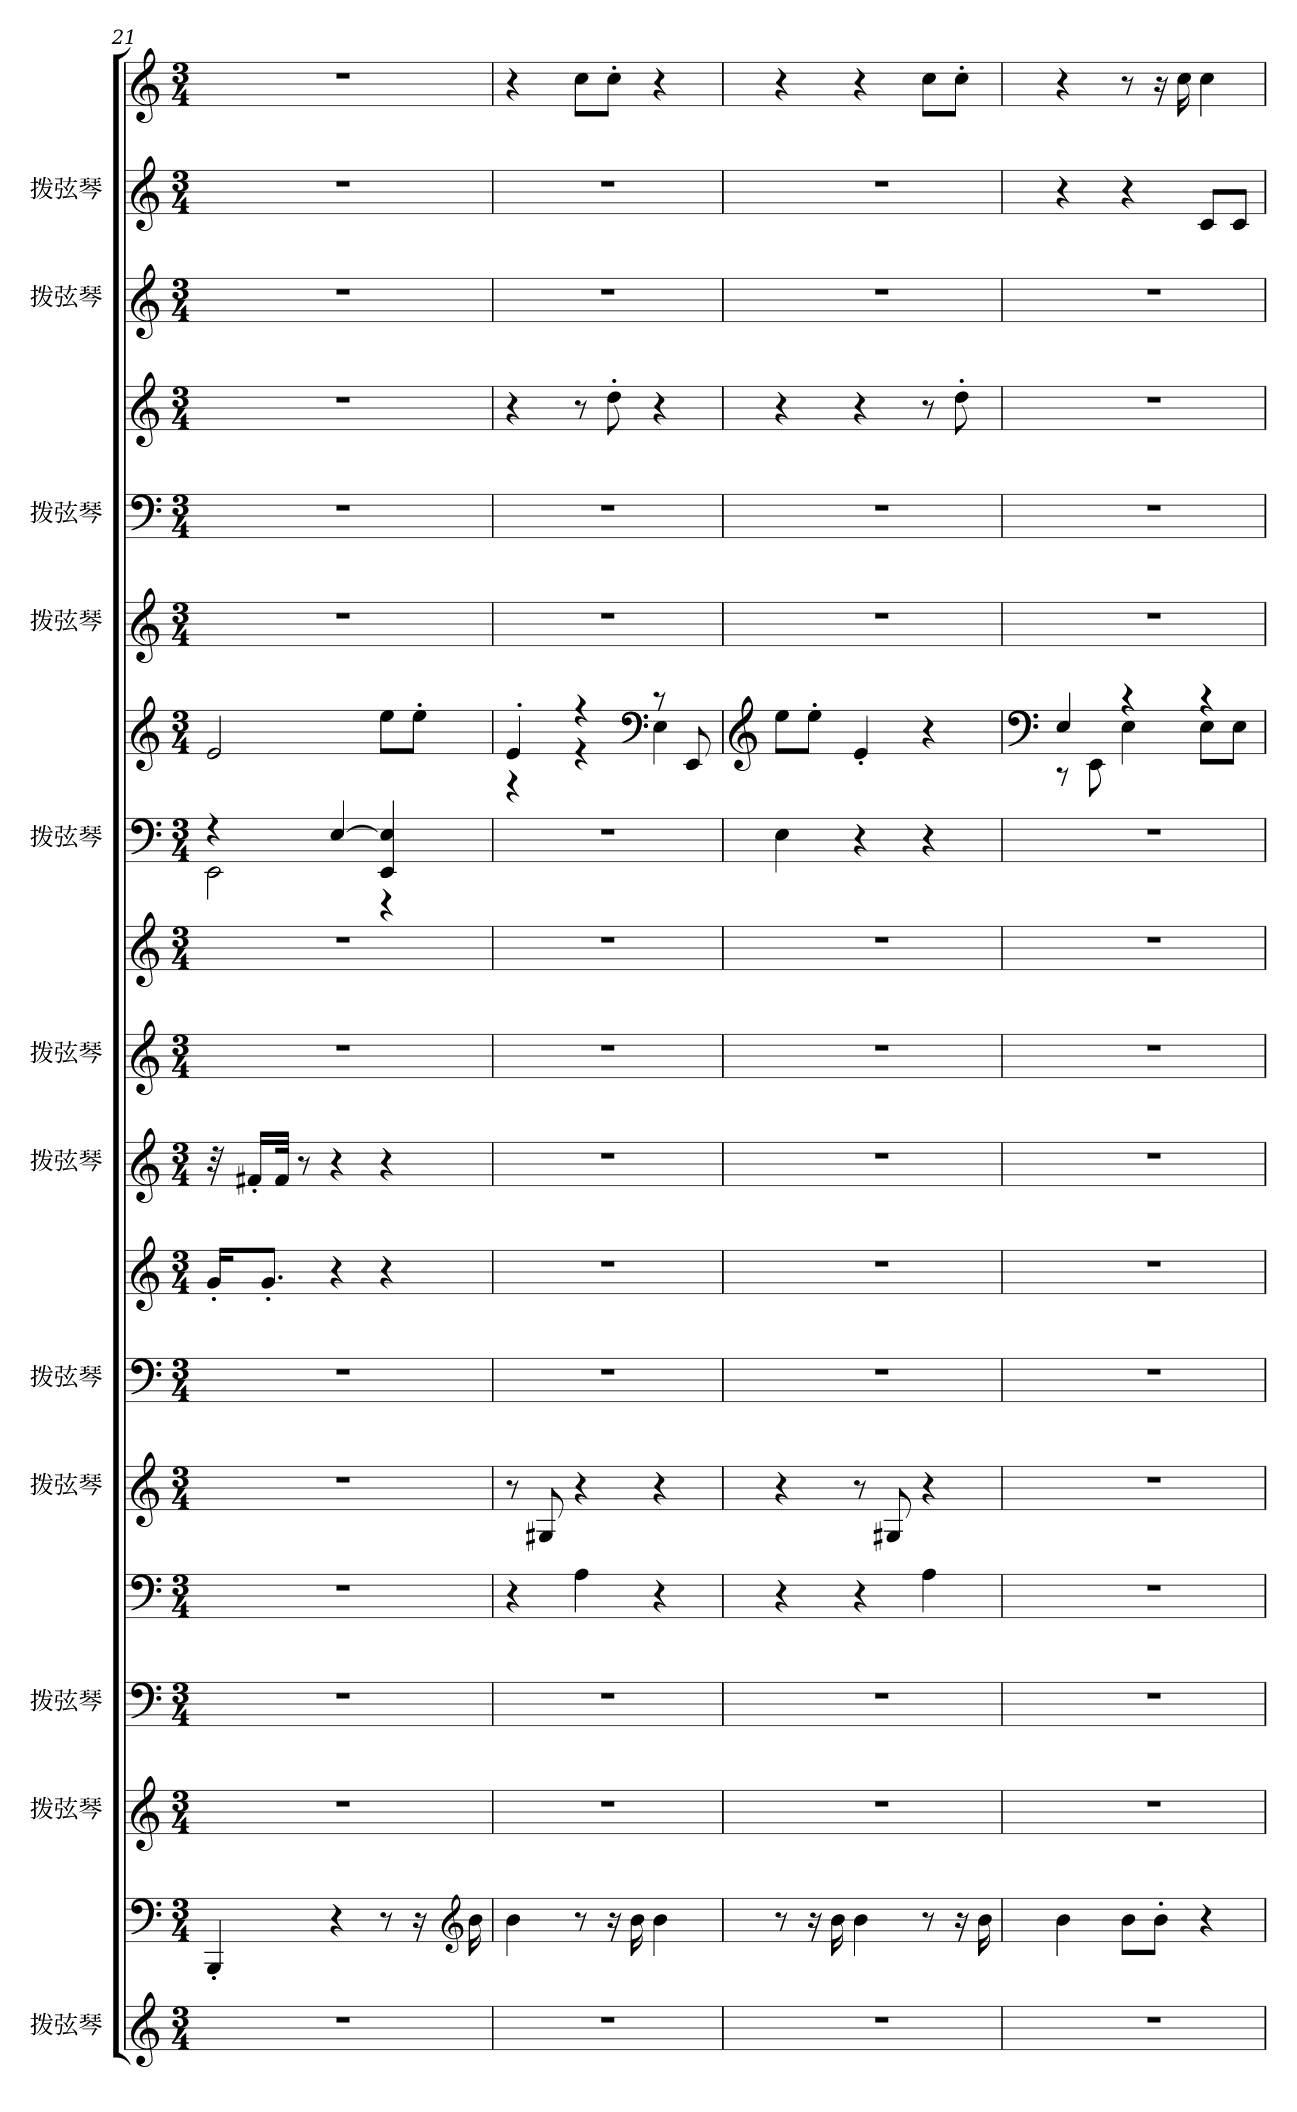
**kern	**kern	**kern	**kern	**kern	**kern	**kern	**kern	**kern	**kern	**kern	**kern	**kern	**kern	**kern	**kern	**kern	**kern	**kern
*part12	*part12	*part11	*part10	*part10	*part9	*part8	*part8	*part7	*part6	*part6	*part5	*part5	*part4	*part3	*part3	*part2	*part1	*part1
*staff19	*staff18	*staff17	*staff16	*staff15	*staff14	*staff13	*staff12	*staff11	*staff10	*staff9	*staff8	*staff7	*staff6	*staff5	*staff4	*staff3	*staff2	*staff1
*I"拨弦琴	*	*I"拨弦琴	*I"拨弦琴	*	*I"拨弦琴	*I"拨弦琴	*	*I"拨弦琴	*I"拨弦琴	*	*I"拨弦琴	*	*I"拨弦琴	*I"拨弦琴	*	*I"拨弦琴	*I"拨弦琴	*
*clefG2	*clefF4	*clefG2	*clefF4	*clefF4	*clefG2	*clefF4	*clefG2	*clefG2	*clefG2	*clefG2	*clefF4	*clefG2	*clefG2	*clefF4	*clefG2	*clefG2	*clefG2	*clefG2
*k[]	*k[]	*k[]	*k[]	*k[]	*k[]	*k[]	*k[]	*k[]	*k[]	*k[]	*k[]	*k[]	*k[]	*k[]	*k[]	*k[]	*k[]	*k[]
*M3/4	*M3/4	*M3/4	*M3/4	*M3/4	*M3/4	*M3/4	*M3/4	*M3/4	*M3/4	*M3/4	*M3/4	*M3/4	*M3/4	*M3/4	*M3/4	*M3/4	*M3/4	*M3/4
=21	=21	=21	=21	=21	=21	=21	=21	=21	=21	=21	=21	=21	=21	=21	=21	=21	=21	=21
*	*	*	*	*	*	*	*	*	*	*	*^	*	*	*	*	*	*	*
2.r	4BBB'/	2.r	2.r	2.r	2.r	2.r	16g'/KL	32r	2.r	2.r	4r	2EE\	2e/	2.r	2.r	2.r	2.r	2.r	2.r
.	.	.	.	.	.	.	.	16f#X'/LL	.	.	.	.	.	.	.	.	.	.	.
.	.	.	.	.	.	.	8.g'/J	.	.	.	.	.	.	.	.	.	.	.	.
.	.	.	.	.	.	.	.	32f#/JJk	.	.	.	.	.	.	.	.	.	.	.
.	.	.	.	.	.	.	.	8r	.	.	.	.	.	.	.	.	.	.	.
.	4r	.	.	.	.	.	4r	4r	.	.	[4E/	.	.	.	.	.	.	.	.
.	8r	.	.	.	.	.	4r	4r	.	.	4EE/ 4E/]	4r	8ee\L	.	.	.	.	.	.
.	16r	.	.	.	.	.	.	.	.	.	.	.	8ee'\J	.	.	.	.	.	.
*	*clefG2	*	*	*	*	*	*	*	*	*	*	*	*	*	*	*	*	*	*
.	16b\	.	.	.	.	.	.	.	.	.	.	.	.	.	.	.	.	.	.
*	*	*	*	*	*	*	*	*	*	*	*v	*v	*	*	*	*	*	*	*
=22	=22	=22	=22	=22	=22	=22	=22	=22	=22	=22	=22	=22	=22	=22	=22	=22	=22	=22
*	*	*	*	*	*	*	*	*	*	*	*	*^	*	*	*	*	*	*
2.r	4b\	2.r	2.r	4r	8r	2.r	2.r	2.r	2.r	2.r	2.r	4e'/	4r	2.r	2.r	4r	2.r	2.r	4r
.	.	.	.	.	8G#X/	.	.	.	.	.	.	.	.	.	.	.	.	.	.
.	8r	.	.	4A\	4r	.	.	.	.	.	.	4r	4r	.	.	8r	.	.	8cc\L
.	16r	.	.	.	.	.	.	.	.	.	.	.	.	.	.	8dd'\	.	.	8cc'\J
.	16b\	.	.	.	.	.	.	.	.	.	.	.	.	.	.	.	.	.	.
*	*	*	*	*	*	*	*	*	*	*	*	*clefF4	*	*	*	*	*	*	*
.	4b\	.	.	4r	4r	.	.	.	.	.	.	8r	4E\	.	.	4r	.	.	4r
.	.	.	.	.	.	.	.	.	.	.	.	8EE/	.	.	.	.	.	.	.
*	*	*	*	*	*	*	*	*	*	*	*	*v	*v	*	*	*	*	*	*
!!LO:PB:g=z
=23	=23	=23	=23	=23	=23	=23	=23	=23	=23	=23	=23	=23	=23	=23	=23	=23	=23	=23
*	*	*	*	*	*	*	*	*	*	*	*	*clefG2	*	*	*	*	*	*
2.r	8r	2.r	2.r	4r	4r	2.r	2.r	2.r	2.r	2.r	4E\	8ee\L	2.r	2.r	4r	2.r	2.r	4r
.	16r	.	.	.	.	.	.	.	.	.	.	8ee'\J	.	.	.	.	.	.
.	16b\	.	.	.	.	.	.	.	.	.	.	.	.	.	.	.	.	.
.	4b\	.	.	4r	8r	.	.	.	.	.	4r	4e'/	.	.	4r	.	.	4r
.	.	.	.	.	8G#X/	.	.	.	.	.	.	.	.	.	.	.	.	.
.	8r	.	.	4A\	4r	.	.	.	.	.	4r	4r	.	.	8r	.	.	8cc\L
.	16r	.	.	.	.	.	.	.	.	.	.	.	.	.	8dd'\	.	.	8cc'\J
.	16b\	.	.	.	.	.	.	.	.	.	.	.	.	.	.	.	.	.
=24	=24	=24	=24	=24	=24	=24	=24	=24	=24	=24	=24	=24	=24	=24	=24	=24	=24	=24
*	*	*	*	*	*	*	*	*	*	*	*	*clefF4	*	*	*	*	*	*
*	*	*	*	*	*	*	*	*	*	*	*	*^	*	*	*	*	*	*
2.r	4b\	2.r	2.r	2.r	2.r	2.r	2.r	2.r	2.r	2.r	2.r	4E/	8r	2.r	2.r	2.r	2.r	4r	4r
.	.	.	.	.	.	.	.	.	.	.	.	.	8EE\	.	.	.	.	.	.
.	8b\L	.	.	.	.	.	.	.	.	.	.	4r	4E\	.	.	.	.	4r	8r
.	8b'\J	.	.	.	.	.	.	.	.	.	.	.	.	.	.	.	.	.	16r
.	.	.	.	.	.	.	.	.	.	.	.	.	.	.	.	.	.	.	16cc\
.	4r	.	.	.	.	.	.	.	.	.	.	4r	8E\L	.	.	.	.	8c/L	4cc\
.	.	.	.	.	.	.	.	.	.	.	.	.	8E\J	.	.	.	.	8c/J	.
*	*	*	*	*	*	*	*	*	*	*	*	*v	*v	*	*	*	*	*	*
=	=	=	=	=	=	=	=	=	=	=	=	=	=	=	=	=	=	=
*-	*-	*-	*-	*-	*-	*-	*-	*-	*-	*-	*-	*-	*-	*-	*-	*-	*-	*-
